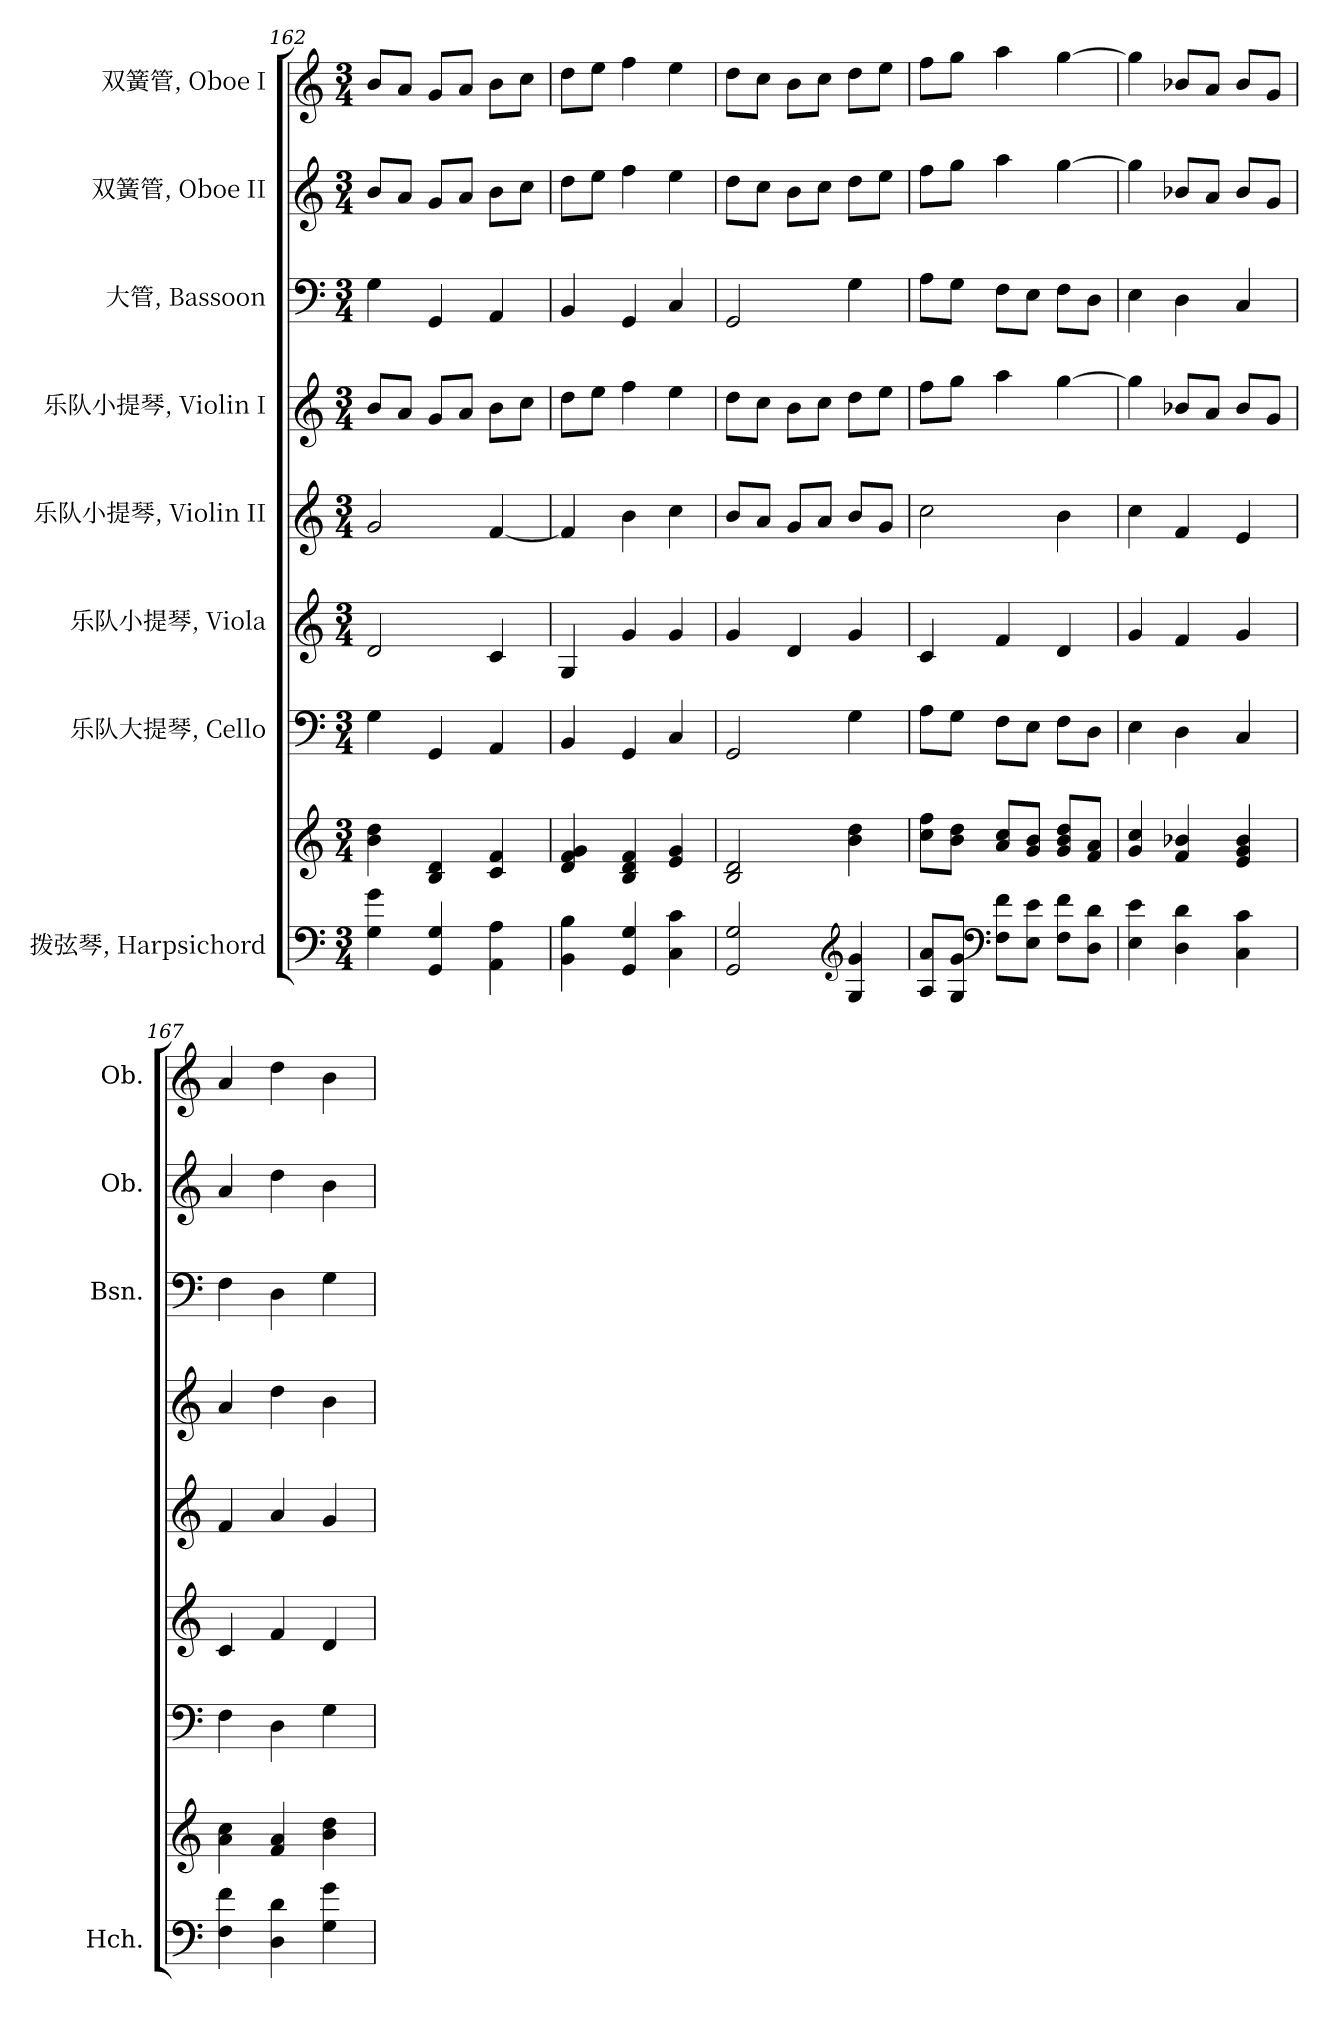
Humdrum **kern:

**kern	**kern	**kern	**kern	**kern	**kern	**kern	**kern	**kern
*part8	*part8	*part7	*part6	*part5	*part4	*part3	*part2	*part1
*staff9	*staff8	*staff7	*staff6	*staff5	*staff4	*staff3	*staff2	*staff1
*I"拨弦琴, Harpsichord	*	*I"乐队大提琴, Cello	*I"乐队小提琴, Viola	*I"乐队小提琴, Violin II	*I"乐队小提琴, Violin I	*I"大管, Bassoon	*I"双簧管, Oboe II	*I"双簧管, Oboe I
*I'Hch.	*	*	*	*	*	*I'Bsn.	*I'Ob.	*I'Ob.
*clefF4	*clefG2	*clefF4	*clefG2	*clefG2	*clefG2	*clefF4	*clefG2	*clefG2
*k[]	*k[]	*k[]	*k[]	*k[]	*k[]	*k[]	*k[]	*k[]
*M3/4	*M3/4	*M3/4	*M3/4	*M3/4	*M3/4	*M3/4	*M3/4	*M3/4
=162	=162	=162	=162	=162	=162	=162	=162	=162
4G\ 4g\	4b\ 4dd\	4G\	2d/	2g/	8b/L	4G\	8b/L	8b/L
.	.	.	.	.	8a/J	.	8a/J	8a/J
4GG/ 4G/	4B/ 4d/	4GG/	.	.	8g/L	4GG/	8g/L	8g/L
.	.	.	.	.	8a/J	.	8a/J	8a/J
4AA\ 4A\	4c/ 4f/	4AA/	4c/	[4f/	8b\L	4AA/	8b\L	8b\L
.	.	.	.	.	8cc\J	.	8cc\J	8cc\J
=163	=163	=163	=163	=163	=163	=163	=163	=163
4BB\ 4B\	4d/ 4f/ 4g/	4BB/	4G/	4f/]	8dd\L	4BB/	8dd\L	8dd\L
.	.	.	.	.	8ee\J	.	8ee\J	8ee\J
4GG/ 4G/	4B/ 4d/ 4f/	4GG/	4g/	4b\	4ff\	4GG/	4ff\	4ff\
4C\ 4c\	4e/ 4g/	4C/	4g/	4cc\	4ee\	4C/	4ee\	4ee\
=164	=164	=164	=164	=164	=164	=164	=164	=164
2GG/ 2G/	2B/ 2d/	2GG/	4g/	8b/L	8dd\L	2GG/	8dd\L	8dd\L
.	.	.	.	8a/J	8cc\J	.	8cc\J	8cc\J
.	.	.	4d/	8g/L	8b\L	.	8b\L	8b\L
.	.	.	.	8a/J	8cc\J	.	8cc\J	8cc\J
*clefG2	*	*	*	*	*	*	*	*
4G/ 4g/	4b\ 4dd\	4G\	4g/	8b/L	8dd\L	4G\	8dd\L	8dd\L
.	.	.	.	8g/J	8ee\J	.	8ee\J	8ee\J
!!LO:PB:g=z
=165	=165	=165	=165	=165	=165	=165	=165	=165
8A/ 8a/L	8cc\ 8ff\L	8A\L	4c/	2cc\	8ff\L	8A\L	8ff\L	8ff\L
8G/ 8g/J	8b\ 8dd\J	8G\J	.	.	8gg\J	8G\J	8gg\J	8gg\J
*clefF4	*	*	*	*	*	*	*	*
8F\ 8f\L	8a/ 8cc/L	8F\L	4f/	.	4aa\	8F\L	4aa\	4aa\
8E\ 8e\J	8g/ 8b/J	8E\J	.	.	.	8E\J	.	.
8F\ 8f\L	8g/ 8b/ 8dd/L	8F\L	4d/	4b\	[4gg\	8F\L	[4gg\	[4gg\
8D\ 8d\J	8f/ 8a/J	8D\J	.	.	.	8D\J	.	.
=166	=166	=166	=166	=166	=166	=166	=166	=166
4E\ 4e\	4g/ 4cc/	4E\	4g/	4cc\	4gg\]	4E\	4gg\]	4gg\]
4D\ 4d\	4f/ 4b-X/	4D\	4f/	4f/	8b-X/L	4D\	8b-X/L	8b-X/L
.	.	.	.	.	8a/J	.	8a/J	8a/J
4C\ 4c\	4e/ 4g/ 4b-/	4C/	4g/	4e/	8b-/L	4C/	8b-/L	8b-/L
.	.	.	.	.	8g/J	.	8g/J	8g/J
=167	=167	=167	=167	=167	=167	=167	=167	=167
4F\ 4f\	4a\ 4cc\	4F\	4c/	4f/	4a/	4F\	4a/	4a/
*	*	*	*	*	*	*	*	*MM153
4D\ 4d\	4f/ 4a/	4D\	4f/	4a/	4dd\	4D\	4dd\	4dd\
*	*	*	*	*	*	*	*	*MM131
4G\ 4g\	4b\ 4dd\	4G\	4d/	4g/	4b\	4G\	4b\	4b\
=	=	=	=	=	=	=	=	=
*-	*-	*-	*-	*-	*-	*-	*-	*-
